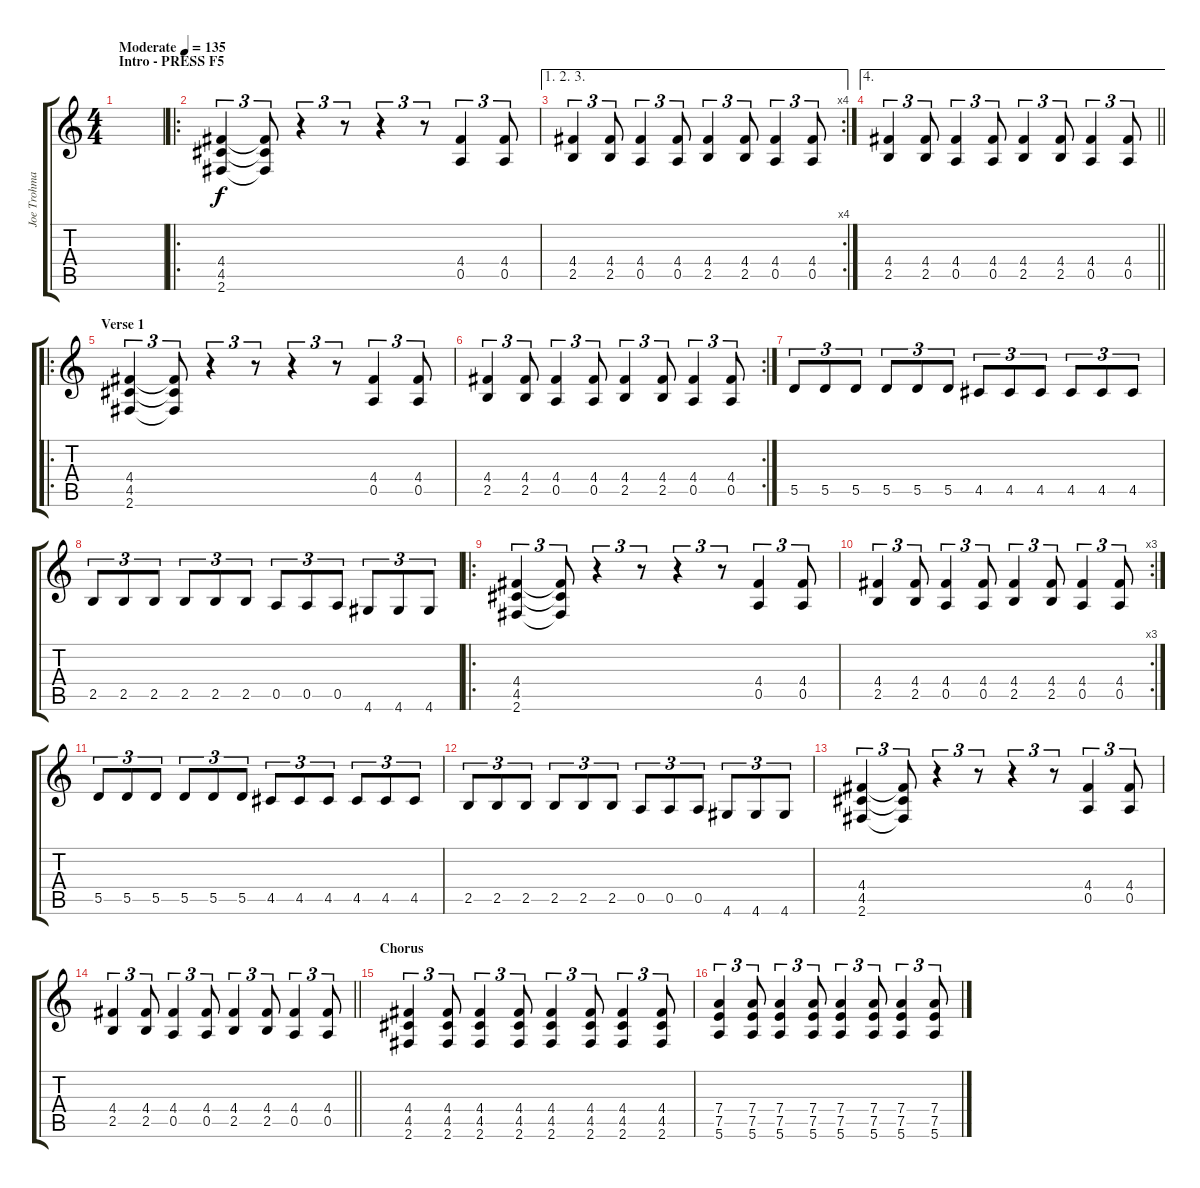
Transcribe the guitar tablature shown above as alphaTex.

\track ("Joe Trohman" "Joe Trohma") {instrument distortionguitar}
\staff {score tabs}
\tuning (E4 B3 G3 D3 A2 E2) {hide}
\ts (4 4)
\section ("" "Intro - PRESS F5 ")
\tempo (135 "Moderate")
\clef g2
\ks c
|
\ro
(4.4 4.5 2.6).4{tu (3 2)} (4.4{t} 4.5{t} 2.6{t}).8{tu (3 2)} r.4{tu (3 2)} r.8{tu (3 2)} r.4{tu (3 2)} r.8{tu (3 2)} (4.4 0.5).4{tu (3 2)} (4.4 0.5).8{tu (3 2)} |
\ae (1 2 3)
\rc 4
(4.4 2.5).4{tu (3 2)} (4.4 2.5).8{tu (3 2)} (4.4 0.5).4{tu (3 2)} (4.4 0.5).8{tu (3 2)} (4.4 2.5).4{tu (3 2)} (4.4 2.5).8{tu (3 2)} (4.4 0.5).4{tu (3 2)} (4.4 0.5).8{tu (3 2)} |
\ae 4
\barLineRight lightlight
(4.4 2.5).4{tu (3 2)} (4.4 2.5).8{tu (3 2)} (4.4 0.5).4{tu (3 2)} (4.4 0.5).8{tu (3 2)} (4.4 2.5).4{tu (3 2)} (4.4 2.5).8{tu (3 2)} (4.4 0.5).4{tu (3 2)} (4.4 0.5).8{tu (3 2)} |
\ro
\section ("" "Verse 1")
(4.4 4.5 2.6).4{tu (3 2)} (4.4{t} 4.5{t} 2.6{t}).8{tu (3 2)} r.4{tu (3 2)} r.8{tu (3 2)} r.4{tu (3 2)} r.8{tu (3 2)} (4.4 0.5).4{tu (3 2)} (4.4 0.5).8{tu (3 2)} |
\rc 2
(4.4 2.5).4{tu (3 2)} (4.4 2.5).8{tu (3 2)} (4.4 0.5).4{tu (3 2)} (4.4 0.5).8{tu (3 2)} (4.4 2.5).4{tu (3 2)} (4.4 2.5).8{tu (3 2)} (4.4 0.5).4{tu (3 2)} (4.4 0.5).8{tu (3 2)} |
5.5.8{tu (3 2)} 5.5.8{tu (3 2)} 5.5.8{tu (3 2)} 5.5.8{tu (3 2)} 5.5.8{tu (3 2)} 5.5.8{tu (3 2)} 4.5.8{tu (3 2)} 4.5.8{tu (3 2)} 4.5.8{tu (3 2)} 4.5.8{tu (3 2)} 4.5.8{tu (3 2)} 4.5.8{tu (3 2)} |
2.5.8{tu (3 2)} 2.5.8{tu (3 2)} 2.5.8{tu (3 2)} 2.5.8{tu (3 2)} 2.5.8{tu (3 2)} 2.5.8{tu (3 2)} 0.5.8{tu (3 2)} 0.5.8{tu (3 2)} 0.5.8{tu (3 2)} 4.6.8{tu (3 2)} 4.6.8{tu (3 2)} 4.6.8{tu (3 2)} |
\ro
(4.4 4.5 2.6).4{tu (3 2)} (4.4{t} 4.5{t} 2.6{t}).8{tu (3 2)} r.4{tu (3 2)} r.8{tu (3 2)} r.4{tu (3 2)} r.8{tu (3 2)} (4.4 0.5).4{tu (3 2)} (4.4 0.5).8{tu (3 2)} |
\rc 3
(4.4 2.5).4{tu (3 2)} (4.4 2.5).8{tu (3 2)} (4.4 0.5).4{tu (3 2)} (4.4 0.5).8{tu (3 2)} (4.4 2.5).4{tu (3 2)} (4.4 2.5).8{tu (3 2)} (4.4 0.5).4{tu (3 2)} (4.4 0.5).8{tu (3 2)} |
5.5.8{tu (3 2)} 5.5.8{tu (3 2)} 5.5.8{tu (3 2)} 5.5.8{tu (3 2)} 5.5.8{tu (3 2)} 5.5.8{tu (3 2)} 4.5.8{tu (3 2)} 4.5.8{tu (3 2)} 4.5.8{tu (3 2)} 4.5.8{tu (3 2)} 4.5.8{tu (3 2)} 4.5.8{tu (3 2)} |
2.5.8{tu (3 2)} 2.5.8{tu (3 2)} 2.5.8{tu (3 2)} 2.5.8{tu (3 2)} 2.5.8{tu (3 2)} 2.5.8{tu (3 2)} 0.5.8{tu (3 2)} 0.5.8{tu (3 2)} 0.5.8{tu (3 2)} 4.6.8{tu (3 2)} 4.6.8{tu (3 2)} 4.6.8{tu (3 2)} |
(4.4 4.5 2.6).4{tu (3 2)} (4.4{t} 4.5{t} 2.6{t}).8{tu (3 2)} r.4{tu (3 2)} r.8{tu (3 2)} r.4{tu (3 2)} r.8{tu (3 2)} (4.4 0.5).4{tu (3 2)} (4.4 0.5).8{tu (3 2)} |
\barLineRight lightlight
(4.4 2.5).4{tu (3 2)} (4.4 2.5).8{tu (3 2)} (4.4 0.5).4{tu (3 2)} (4.4 0.5).8{tu (3 2)} (4.4 2.5).4{tu (3 2)} (4.4 2.5).8{tu (3 2)} (4.4 0.5).4{tu (3 2)} (4.4 0.5).8{tu (3 2)} |
\section ("" "Chorus")
(4.4 4.5 2.6).4{tu (3 2)} (4.4 4.5 2.6).8{tu (3 2)} (4.4 4.5 2.6).4{tu (3 2)} (4.4 4.5 2.6).8{tu (3 2)} (4.4 4.5 2.6).4{tu (3 2)} (4.4 4.5 2.6).8{tu (3 2)} (4.4 4.5 2.6).4{tu (3 2)} (4.4 4.5 2.6).8{tu (3 2)} |
(7.4 7.5 5.6).4{tu (3 2)} (7.4 7.5 5.6).8{tu (3 2)} (7.4 7.5 5.6).4{tu (3 2)} (7.4 7.5 5.6).8{tu (3 2)} (7.4 7.5 5.6).4{tu (3 2)} (7.4 7.5 5.6).8{tu (3 2)} (7.4 7.5 5.6).4{tu (3 2)} (7.4 7.5 5.6).8{tu (3 2)}
